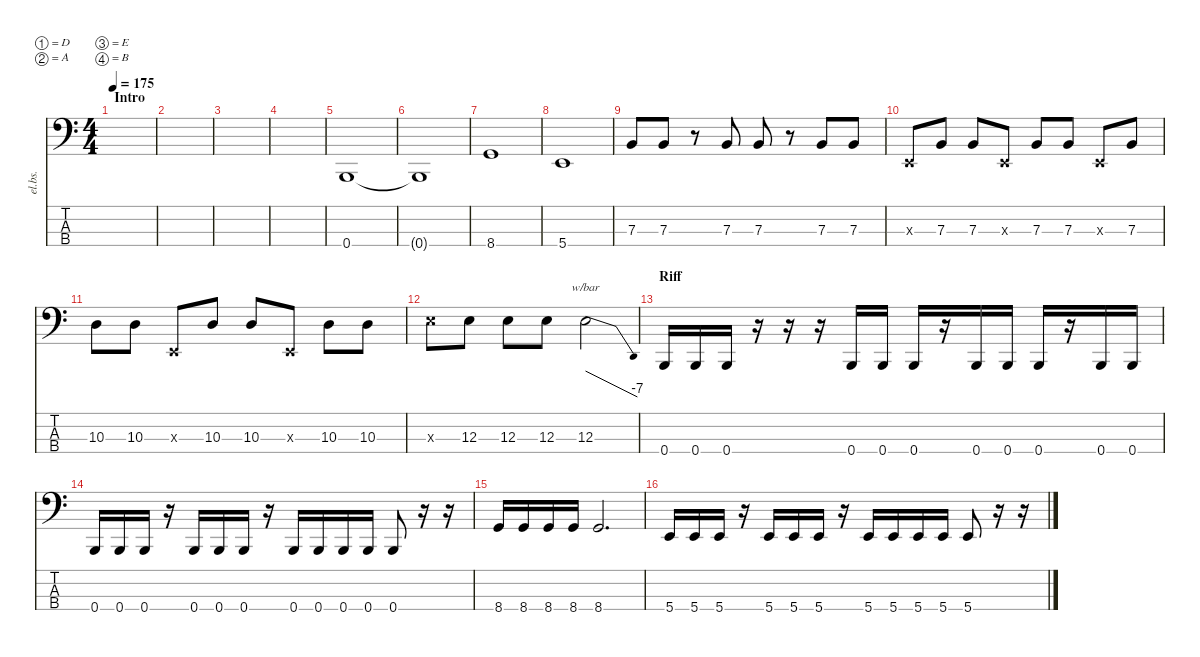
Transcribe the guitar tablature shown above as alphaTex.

\defaultSystemsLayout 4
\hideDynamics
\bracketExtendMode nobrackets
\track ("Electric Bass - Michal" "el.bs.") {instrument electricbassfinger}
\staff {score tabs}
\tuning (D2 A1 E1 B0)
\ts (4 4)
\section ("" "Intro")
\tempo 175
\clef f4
\ks c
|
|
|
|
0.4.1 |
0.4{t}.1 |
8.4.1 |
5.4.1 |
7.3.8 7.3.8 r.8 7.3.8 7.3.8 r.8 7.3.8 7.3.8 |
0.3{x}.8 7.3.8 7.3.8 0.3{x}.8 7.3.8 7.3.8 0.3{x}.8 7.3.8 |
10.3.8 10.3.8 0.3{x}.8 10.3.8 10.3.8 0.3{x}.8 10.3.8 10.3.8 |
12.3{x}.8 12.3.8 12.3.8 12.3.8 12.3.2{tbe (dive default 35.4 0 55.199999999999996 -28)} |
\section ("" "Riff")
0.4.16 0.4.16 0.4.16 r.16 r.16 r.16 0.4.16 0.4.16 0.4.16 r.16 0.4.16 0.4.16 0.4.16 r.16 0.4.16 0.4.16 |
0.4.16 0.4.16 0.4.16 r.16 0.4.16 0.4.16 0.4.16 r.16 0.4.16 0.4.16 0.4.16 0.4.16 0.4.8 r.16 r.16 |
8.4.16 8.4.16 8.4.16 8.4.16 8.4.2{d} |
5.4.16 5.4.16 5.4.16 r.16 5.4.16 5.4.16 5.4.16 r.16 5.4.16 5.4.16 5.4.16 5.4.16 5.4.8 r.16 r.16
